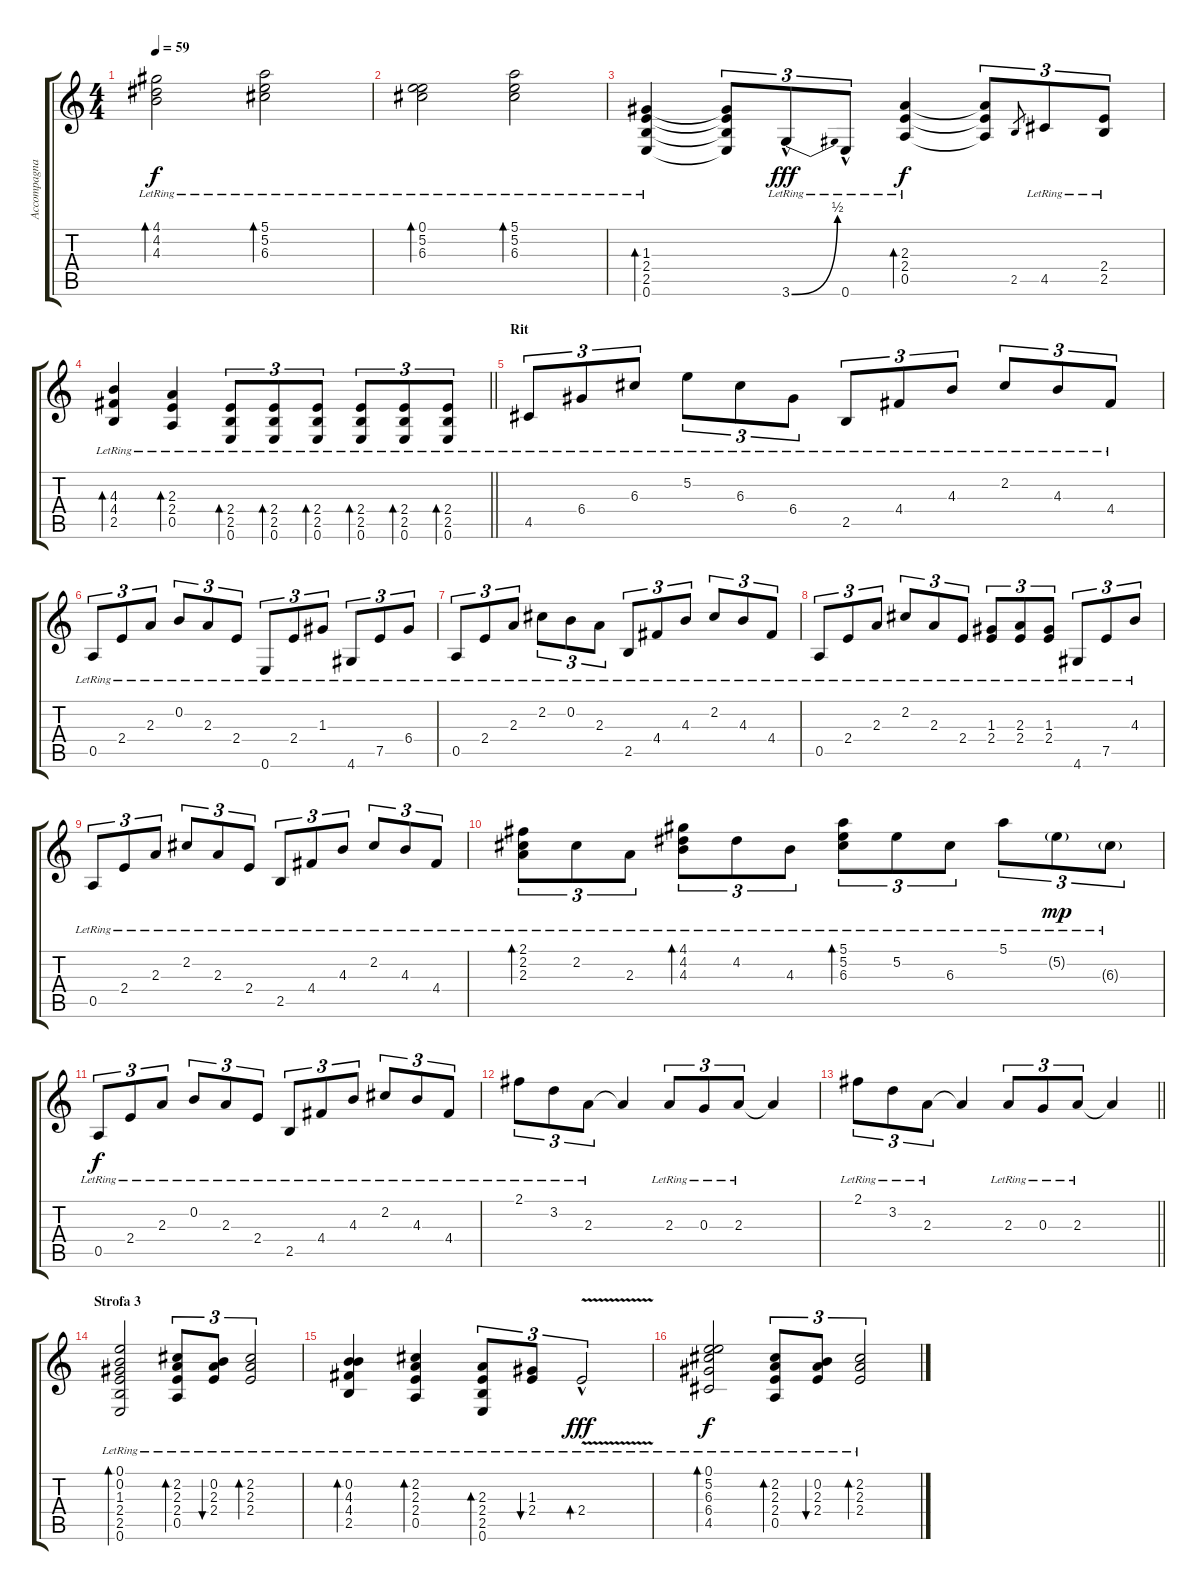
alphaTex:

\track ("Accompagnamento" "Accompagna") {instrument electricguitarclean}
\staff {score tabs}
\tuning (E4 B3 G3 D3 A2 E2) {hide}
\ts (4 4)
\tempo 59
\clef g2
\ks c
(4.1{lr} 4.2{lr} 4.3{lr}).2{bd 60 dy f} (5.1{lr} 5.2{lr} 6.3{lr}).2{bd 60} |
(0.1{lr} 5.2{lr} 6.3{lr}).2{bd 60} (5.1{lr} 5.2{lr} 6.3{lr}).2{bd 60} |
(1.3{lr} 2.4{lr} 2.5{lr} 0.6{lr}).4{bd 60 volume 12} (1.3{t} 2.4{t} 2.5{t} 0.6{t}).8{tu (3 2)} 3.6{be (bend 0 0 60 2) hac lr}.8{tu (3 2) dy fff} 0.6{hac lr}.8{tu (3 2)} (2.3{lr} 2.4{lr} 0.5{lr}).4{bd 60 dy f} (2.3{t} 2.4{t} 0.5{t}).8{tu (3 2)} 2.5.8{gr} 4.5{lr}.8{tu (3 2)} (2.4{lr} 2.5).8{tu (3 2)} |
\barLineRight lightlight
(4.3{lr} 4.4{lr} 2.5{lr}).4{bd 60} (2.3{lr} 2.4{lr} 0.5{lr}).4{bd 60} (2.4{lr} 2.5{lr} 0.6).8{tu (3 2) bd 60} (2.4{lr} 2.5{lr} 0.6{lr}).8{tu (3 2) bd 60} (2.4{lr} 2.5{lr} 0.6{lr}).8{tu (3 2) bd 60} (2.4{lr} 2.5{lr} 0.6{lr}).8{tu (3 2) bd 60} (2.4{lr} 2.5{lr} 0.6{lr}).8{tu (3 2) bd 60} (2.4{lr} 2.5{lr} 0.6{lr}).8{tu (3 2) bd 60} |
\section ("" "Rit")
4.5{lr}.8{tu (3 2)} 6.4{lr}.8{tu (3 2)} 6.3{lr}.8{tu (3 2)} 5.2{lr}.8{tu (3 2)} 6.3{lr}.8{tu (3 2)} 6.4{lr}.8{tu (3 2)} 2.5{lr}.8{tu (3 2)} 4.4{lr}.8{tu (3 2)} 4.3{lr}.8{tu (3 2)} 2.2{lr}.8{tu (3 2)} 4.3{lr}.8{tu (3 2)} 4.4{lr}.8{tu (3 2)} |
0.5{lr}.8{tu (3 2)} 2.4{lr}.8{tu (3 2)} 2.3{lr}.8{tu (3 2)} 0.2{lr}.8{tu (3 2)} 2.3{lr}.8{tu (3 2)} 2.4{lr}.8{tu (3 2)} 0.6{lr}.8{tu (3 2)} 2.4{lr}.8{tu (3 2)} 1.3{lr}.8{tu (3 2)} 4.6{lr}.8{tu (3 2)} 7.5{lr}.8{tu (3 2)} 6.4{lr}.8{tu (3 2)} |
0.5{lr}.8{tu (3 2)} 2.4{lr}.8{tu (3 2)} 2.3{lr}.8{tu (3 2)} 2.2{lr}.8{tu (3 2)} 0.2{lr}.8{tu (3 2)} 2.3{lr}.8{tu (3 2)} 2.5{lr}.8{tu (3 2)} 4.4{lr}.8{tu (3 2)} 4.3{lr}.8{tu (3 2)} 2.2{lr}.8{tu (3 2)} 4.3{lr}.8{tu (3 2)} 4.4{lr}.8{tu (3 2)} |
0.5{lr}.8{tu (3 2)} 2.4{lr}.8{tu (3 2)} 2.3{lr}.8{tu (3 2)} 2.2{lr}.8{tu (3 2)} 2.3{lr}.8{tu (3 2)} 2.4{lr}.8{tu (3 2)} (1.3{lr} 2.4{lr}).8{tu (3 2)} (2.3{lr} 2.4{lr}).8{tu (3 2)} (1.3{lr} 2.4{lr}).8{tu (3 2)} 4.6{lr}.8{tu (3 2)} 7.5{lr}.8{tu (3 2)} 4.3{lr}.8{tu (3 2)} |
0.5{lr}.8{tu (3 2)} 2.4{lr}.8{tu (3 2)} 2.3{lr}.8{tu (3 2)} 2.2{lr}.8{tu (3 2)} 2.3{lr}.8{tu (3 2)} 2.4{lr}.8{tu (3 2)} 2.5{lr}.8{tu (3 2)} 4.4{lr}.8{tu (3 2)} 4.3{lr}.8{tu (3 2)} 2.2{lr}.8{tu (3 2)} 4.3{lr}.8{tu (3 2)} 4.4{lr}.8{tu (3 2)} |
(2.1{lr} 2.2{lr} 2.3{lr}).8{tu (3 2) bd 60} 2.2{lr}.8{tu (3 2)} 2.3{lr}.8{tu (3 2)} (4.1{lr} 4.2{lr} 4.3{lr}).8{tu (3 2) bd 60} 4.2{lr}.8{tu (3 2)} 4.3{lr}.8{tu (3 2)} (5.1{lr} 5.2{lr} 6.3{lr}).8{tu (3 2) bd 60} 5.2{lr}.8{tu (3 2)} 6.3{lr}.8{tu (3 2)} 5.1{lr}.8{tu (3 2)} 5.2{g lr}.8{tu (3 2) dy mp} 6.3{g lr}.8{tu (3 2)} |
0.5{lr}.8{tu (3 2) dy f} 2.4{lr}.8{tu (3 2)} 2.3{lr}.8{tu (3 2)} 0.2{lr}.8{tu (3 2)} 2.3{lr}.8{tu (3 2)} 2.4{lr}.8{tu (3 2)} 2.5{lr}.8{tu (3 2)} 4.4{lr}.8{tu (3 2)} 4.3{lr}.8{tu (3 2)} 2.2{lr}.8{tu (3 2)} 4.3{lr}.8{tu (3 2)} 4.4{lr}.8{tu (3 2)} |
2.1{lr}.8{tu (3 2)} 3.2{lr}.8{tu (3 2)} 2.3{lr}.8{tu (3 2)} 2.3{t}.4 2.3{lr}.8{tu (3 2)} 0.3{lr}.8{tu (3 2)} 2.3{lr}.8{tu (3 2)} 2.3{t}.4 |
\barLineRight lightlight
2.1{lr}.8{tu (3 2)} 3.2{lr}.8{tu (3 2)} 2.3{lr}.8{tu (3 2)} 2.3{t}.4 2.3{lr}.8{tu (3 2)} 0.3{lr}.8{tu (3 2)} 2.3{lr}.8{tu (3 2)} 2.3{t}.4 |
\section ("" "Strofa 3")
(0.1 0.2 1.3{lr} 2.4 2.5 0.6).2{bd 60 volume 11 instrument electricguitarclean} (2.2 2.3{lr} 2.4 0.5).8{tu (3 2) bd 60} (0.2{lr} 2.3{lr} 2.4{lr}).8{tu (3 2) bu 60} (2.2{lr} 2.3{lr} 2.4{lr}).2{tu (3 2) bd 60} |
(0.2{lr} 4.3{lr} 4.4 2.5).4{bd 60} (2.2{lr} 2.3{lr} 2.4 0.5).4{bd 60} (2.3{lr} 2.4{lr} 2.5{lr} 0.6{lr}).8{tu (3 2) bd 60} (1.3{lr} 2.4).8{tu (3 2) bu 60} 2.4{v hac lr}.2{tu (3 2) bd 60 dy fff} |
(0.1{lr} 5.2{lr} 6.3{lr} 6.4 4.5).2{bd 60 dy f} (2.2 2.3{lr} 2.4 0.5).8{tu (3 2) bd 60} (0.2{lr} 2.3{lr} 2.4{lr}).8{tu (3 2) bu 60} (2.2{lr} 2.3{lr} 2.4{lr}).2{tu (3 2) bd 60}
